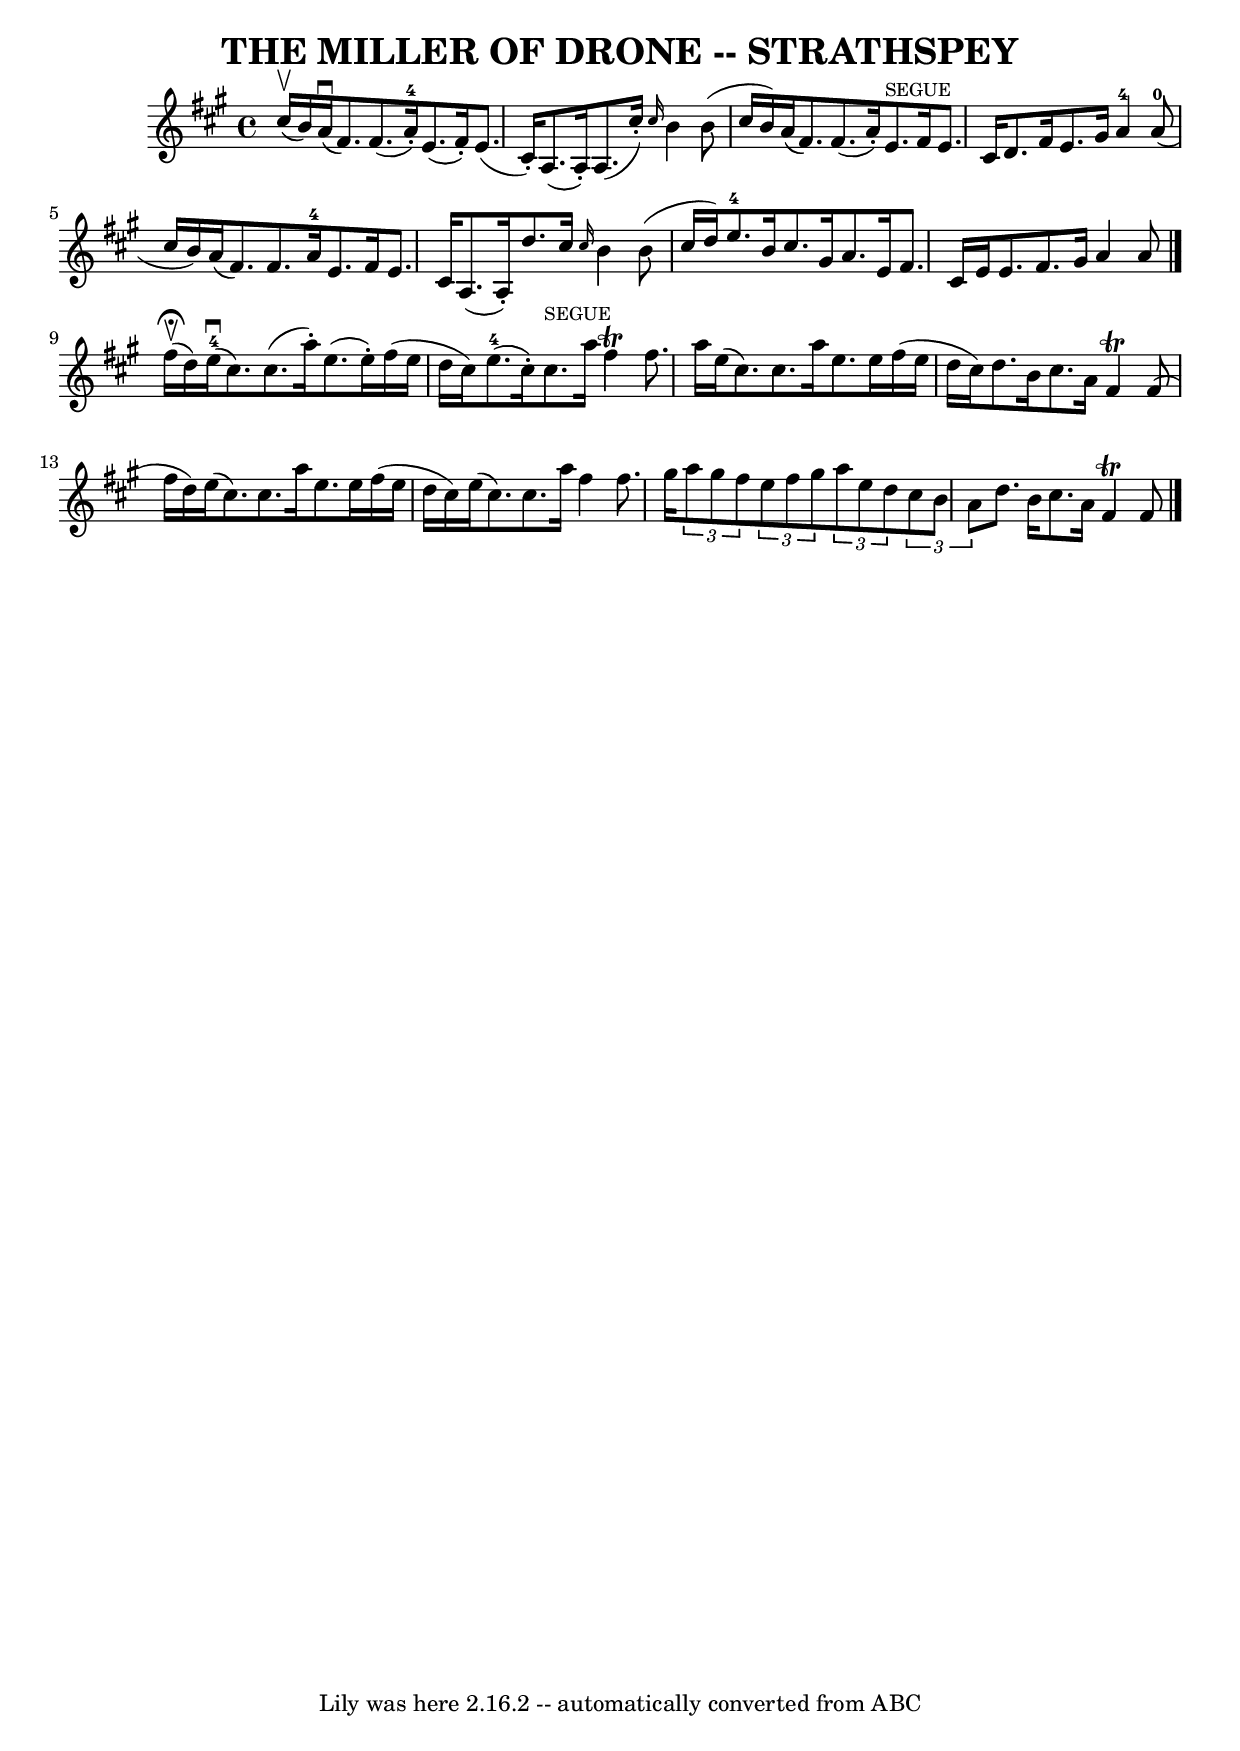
\version "2.16.2"
\include "Mammoth.ily"
\header {
  %% book = "Ryan's Mammoth Collection of Fiddle Tunes"
  crossRefNumber = "1"
  footnotes = ""
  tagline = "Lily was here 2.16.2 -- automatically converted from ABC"
  title = "THE MILLER OF DRONE -- STRATHSPEY"

}
voicedefault =  {


  \override Staff.TimeSignature #'style = #'C
  \time 4/4 
  \key a \major
				% %slurgraces 1
  cis''16 (^\upbow b'16)   |
  a'16 (^\downbow fis'8.)  
  fis'8. (a'16-4-.) e'8. (fis'16-.) e'8. (cis'16-.)    |
  a8. (a16-.) a8. (cis''16-.) \grace { cis''16  
				       }   
  b'4 b'8 (cis''16 b'16)   |
  a'16 (fis'8.) fis'8. (a'16-.) e'8.^\segue fis'16 e'8. cis'16    |
  d'8.  
  fis'16 e'8. gis'16 a'4-4 a'8-0(cis''16 b'16)    |
  a'16 (fis'8.) fis'8. a'16-4 e'8. fis'16 e'8. 
  cis'16    |
  a8. (a16-.) d''8. cis''16  \grace {    
    cis''16  
  } b'4 b'8 (cis''16 d''16)   |
  e''8.-4   
  b'16 cis''8. gis'16 a'8. e'16 fis'8. cis'16    |
  
  e'16 e'8. fis'8. gis'16 a'4 a'8    \bar "|." fis''16^\fermata(^\upbow d''16)   |
  e''16-4(^\downbow cis''8. ) cis''8. (a''16-.) e''8. (e''16-.) fis''16 (e''16    
  d''16 cis''16)   |
  e''8.-4(cis''16-.) cis''8.^\segue a''16 fis''4^\trill fis''8. a''16    |
  e''16 (
  cis''8.) cis''8. a''16 e''8. e''16 fis''16 (e''16 d''16  
  cis''16)   |
  d''8. b'16 cis''8. a'16 fis'4^\trill   
  fis'8 (fis''16 d''16)   |
  e''16 (cis''8.) cis''8.   
  a''16 e''8. e''16 fis''16 (e''16 d''16 cis''16)    |
  e''16 (cis''8.) cis''8. a''16 fis''4 fis''8.    
  gis''16    |
  \times 2/3 { a''8 gis''8 fis''8  
	     }   
  \times 2/3 { e''8 fis''8 gis''8  
	     }   \times 2/3 { a''8 e''8    
			      d''8  
			    }   \times 2/3 { cis''8 b'8 a'8  
					   }   |
  d''8. b'16    
  cis''8. a'16 fis'4^\trill fis'8      \bar "|."   

}

\score{
  <<

    \context Staff="default"
    {
      \voicedefault 
      
    }

  >>
  \layout {
    
  }
  \midi {
  }

}
